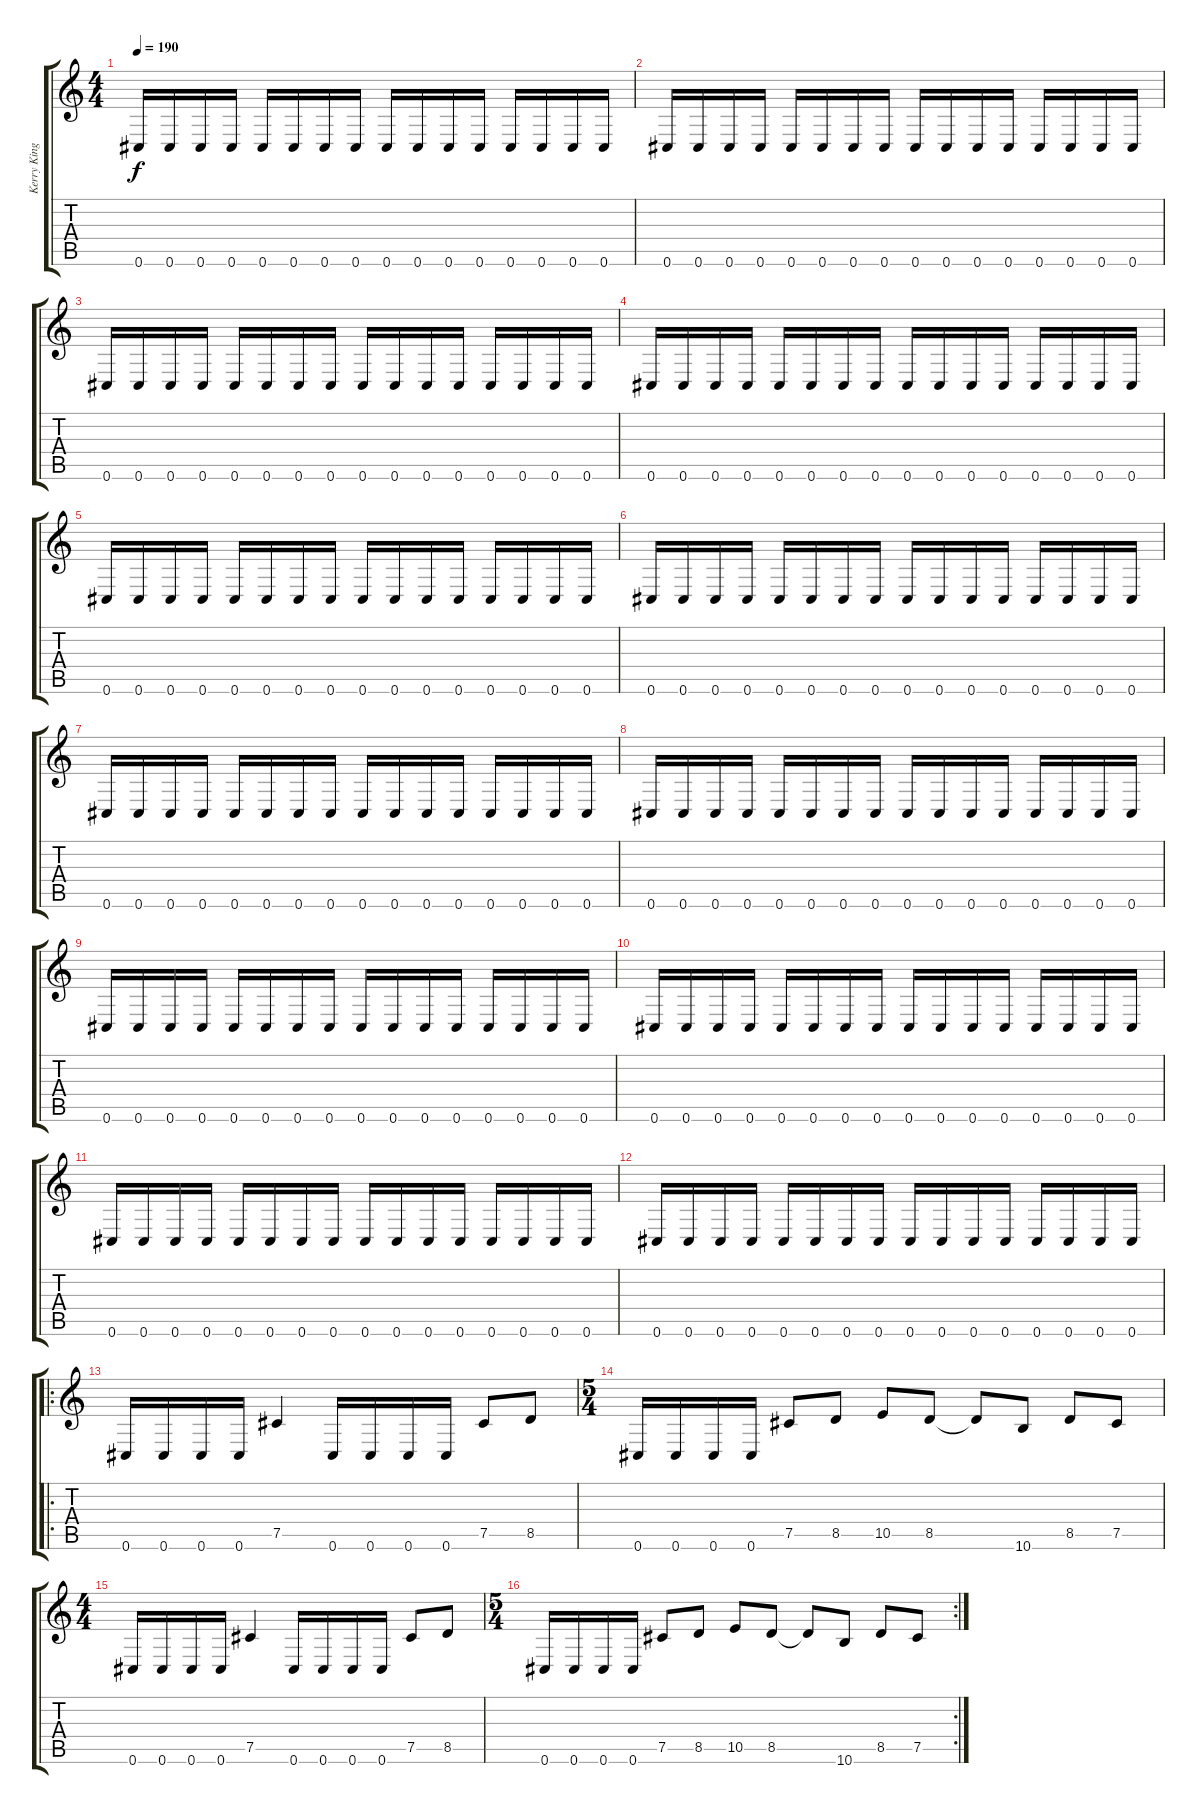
\track ("Kerry King" "Kerry King") {instrument distortionguitar}
\staff {score tabs}
\tuning (Db4 Ab3 E3 B2 Gb2 Db2) {hide}
\ts (4 4)
\tempo 190
\clef g2
\ks c
0.6.16{dy f instrument distortionguitar} 0.6.16 0.6.16 0.6.16 0.6.16 0.6.16 0.6.16 0.6.16 0.6.16 0.6.16 0.6.16 0.6.16 0.6.16 0.6.16 0.6.16 0.6.16 |
0.6.16 0.6.16 0.6.16 0.6.16 0.6.16 0.6.16 0.6.16 0.6.16 0.6.16 0.6.16 0.6.16 0.6.16 0.6.16 0.6.16 0.6.16 0.6.16 |
0.6.16 0.6.16 0.6.16 0.6.16 0.6.16 0.6.16 0.6.16 0.6.16 0.6.16 0.6.16 0.6.16 0.6.16 0.6.16 0.6.16 0.6.16 0.6.16 |
0.6.16 0.6.16 0.6.16 0.6.16 0.6.16 0.6.16 0.6.16 0.6.16 0.6.16 0.6.16 0.6.16 0.6.16 0.6.16 0.6.16 0.6.16 0.6.16 |
0.6.16 0.6.16 0.6.16 0.6.16 0.6.16 0.6.16 0.6.16 0.6.16 0.6.16 0.6.16 0.6.16 0.6.16 0.6.16 0.6.16 0.6.16 0.6.16 |
0.6.16 0.6.16 0.6.16 0.6.16 0.6.16 0.6.16 0.6.16 0.6.16 0.6.16 0.6.16 0.6.16 0.6.16 0.6.16 0.6.16 0.6.16 0.6.16 |
0.6.16 0.6.16 0.6.16 0.6.16 0.6.16 0.6.16 0.6.16 0.6.16 0.6.16 0.6.16 0.6.16 0.6.16 0.6.16 0.6.16 0.6.16 0.6.16 |
0.6.16 0.6.16 0.6.16 0.6.16 0.6.16 0.6.16 0.6.16 0.6.16 0.6.16 0.6.16 0.6.16 0.6.16 0.6.16 0.6.16 0.6.16 0.6.16 |
0.6.16 0.6.16 0.6.16 0.6.16 0.6.16 0.6.16 0.6.16 0.6.16 0.6.16 0.6.16 0.6.16 0.6.16 0.6.16 0.6.16 0.6.16 0.6.16 |
0.6.16 0.6.16 0.6.16 0.6.16 0.6.16 0.6.16 0.6.16 0.6.16 0.6.16 0.6.16 0.6.16 0.6.16 0.6.16 0.6.16 0.6.16 0.6.16 |
0.6.16 0.6.16 0.6.16 0.6.16 0.6.16 0.6.16 0.6.16 0.6.16 0.6.16 0.6.16 0.6.16 0.6.16 0.6.16 0.6.16 0.6.16 0.6.16 |
0.6.16 0.6.16 0.6.16 0.6.16 0.6.16 0.6.16 0.6.16 0.6.16 0.6.16 0.6.16 0.6.16 0.6.16 0.6.16 0.6.16 0.6.16 0.6.16 |
\ro
0.6.16 0.6.16 0.6.16 0.6.16 7.5.4 0.6.16 0.6.16 0.6.16 0.6.16 7.5.8 8.5.8 |
\ts (5 4)
0.6.16 0.6.16 0.6.16 0.6.16 7.5.8 8.5.8 10.5.8 8.5.8 8.5{t}.8 10.6.8 8.5.8 7.5.8 |
\ts (4 4)
0.6.16 0.6.16 0.6.16 0.6.16 7.5.4 0.6.16 0.6.16 0.6.16 0.6.16 7.5.8 8.5.8 |
\rc 2
\ts (5 4)
0.6.16 0.6.16 0.6.16 0.6.16 7.5.8 8.5.8 10.5.8 8.5.8 8.5{t}.8 10.6.8 8.5.8 7.5.8
